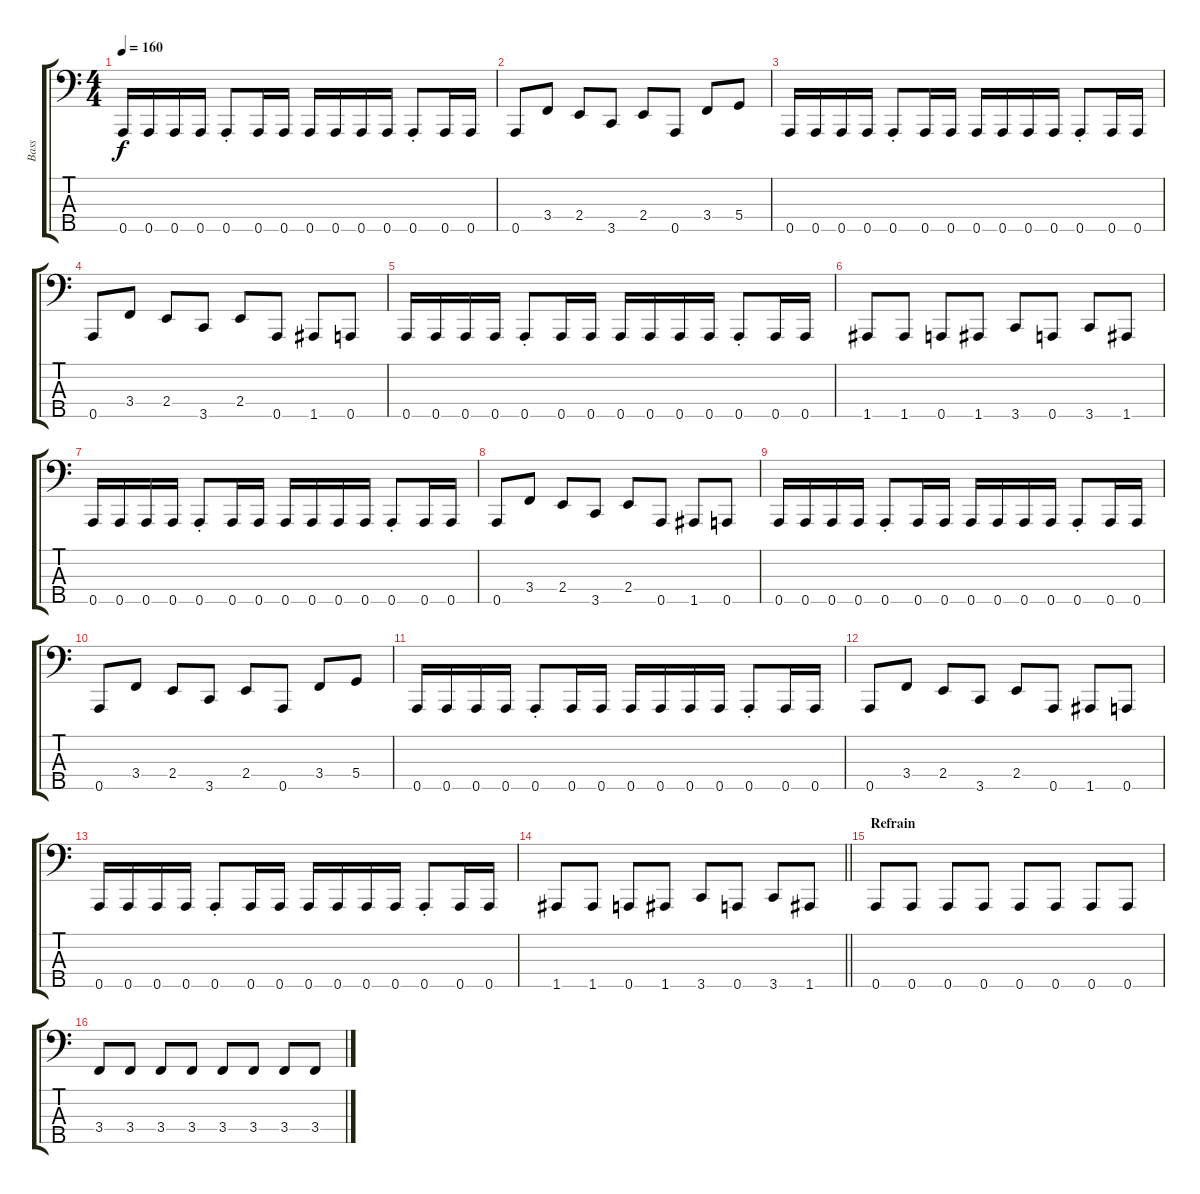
\track ("Bass" "Bass") {instrument electricbasspick}
\staff {score tabs}
\tuning (F2 C2 G1 D1 A0) {hide}
\ts (4 4)
\tempo 160
\clef f4
\ks c
0.5.16{dy f} 0.5.16 0.5.16 0.5.16 0.5{st}.8 0.5.16 0.5.16 0.5.16 0.5.16 0.5.16 0.5.16 0.5{st}.8 0.5.16 0.5.16 |
0.5.8 3.4.8 2.4.8 3.5.8 2.4.8 0.5.8 3.4.8 5.4.8 |
0.5.16 0.5.16 0.5.16 0.5.16 0.5{st}.8 0.5.16 0.5.16 0.5.16 0.5.16 0.5.16 0.5.16 0.5{st}.8 0.5.16 0.5.16 |
0.5.8 3.4.8 2.4.8 3.5.8 2.4.8 0.5.8 1.5.8 0.5.8 |
0.5.16 0.5.16 0.5.16 0.5.16 0.5{st}.8 0.5.16 0.5.16 0.5.16 0.5.16 0.5.16 0.5.16 0.5{st}.8 0.5.16 0.5.16 |
1.5.8 1.5.8 0.5.8 1.5.8 3.5.8 0.5.8 3.5.8 1.5.8 |
0.5.16 0.5.16 0.5.16 0.5.16 0.5{st}.8 0.5.16 0.5.16 0.5.16 0.5.16 0.5.16 0.5.16 0.5{st}.8 0.5.16 0.5.16 |
0.5.8 3.4.8 2.4.8 3.5.8 2.4.8 0.5.8 1.5.8 0.5.8 |
0.5.16 0.5.16 0.5.16 0.5.16 0.5{st}.8 0.5.16 0.5.16 0.5.16 0.5.16 0.5.16 0.5.16 0.5{st}.8 0.5.16 0.5.16 |
0.5.8 3.4.8 2.4.8 3.5.8 2.4.8 0.5.8 3.4.8 5.4.8 |
0.5.16 0.5.16 0.5.16 0.5.16 0.5{st}.8 0.5.16 0.5.16 0.5.16 0.5.16 0.5.16 0.5.16 0.5{st}.8 0.5.16 0.5.16 |
0.5.8 3.4.8 2.4.8 3.5.8 2.4.8 0.5.8 1.5.8 0.5.8 |
0.5.16 0.5.16 0.5.16 0.5.16 0.5{st}.8 0.5.16 0.5.16 0.5.16 0.5.16 0.5.16 0.5.16 0.5{st}.8 0.5.16 0.5.16 |
\barLineRight lightlight
1.5.8 1.5.8 0.5.8 1.5.8 3.5.8 0.5.8 3.5.8 1.5.8 |
\section ("" "Refrain")
0.5.8 0.5.8 0.5.8 0.5.8 0.5.8 0.5.8 0.5.8 0.5.8 |
3.4.8 3.4.8 3.4.8 3.4.8 3.4.8 3.4.8 3.4.8 3.4.8
